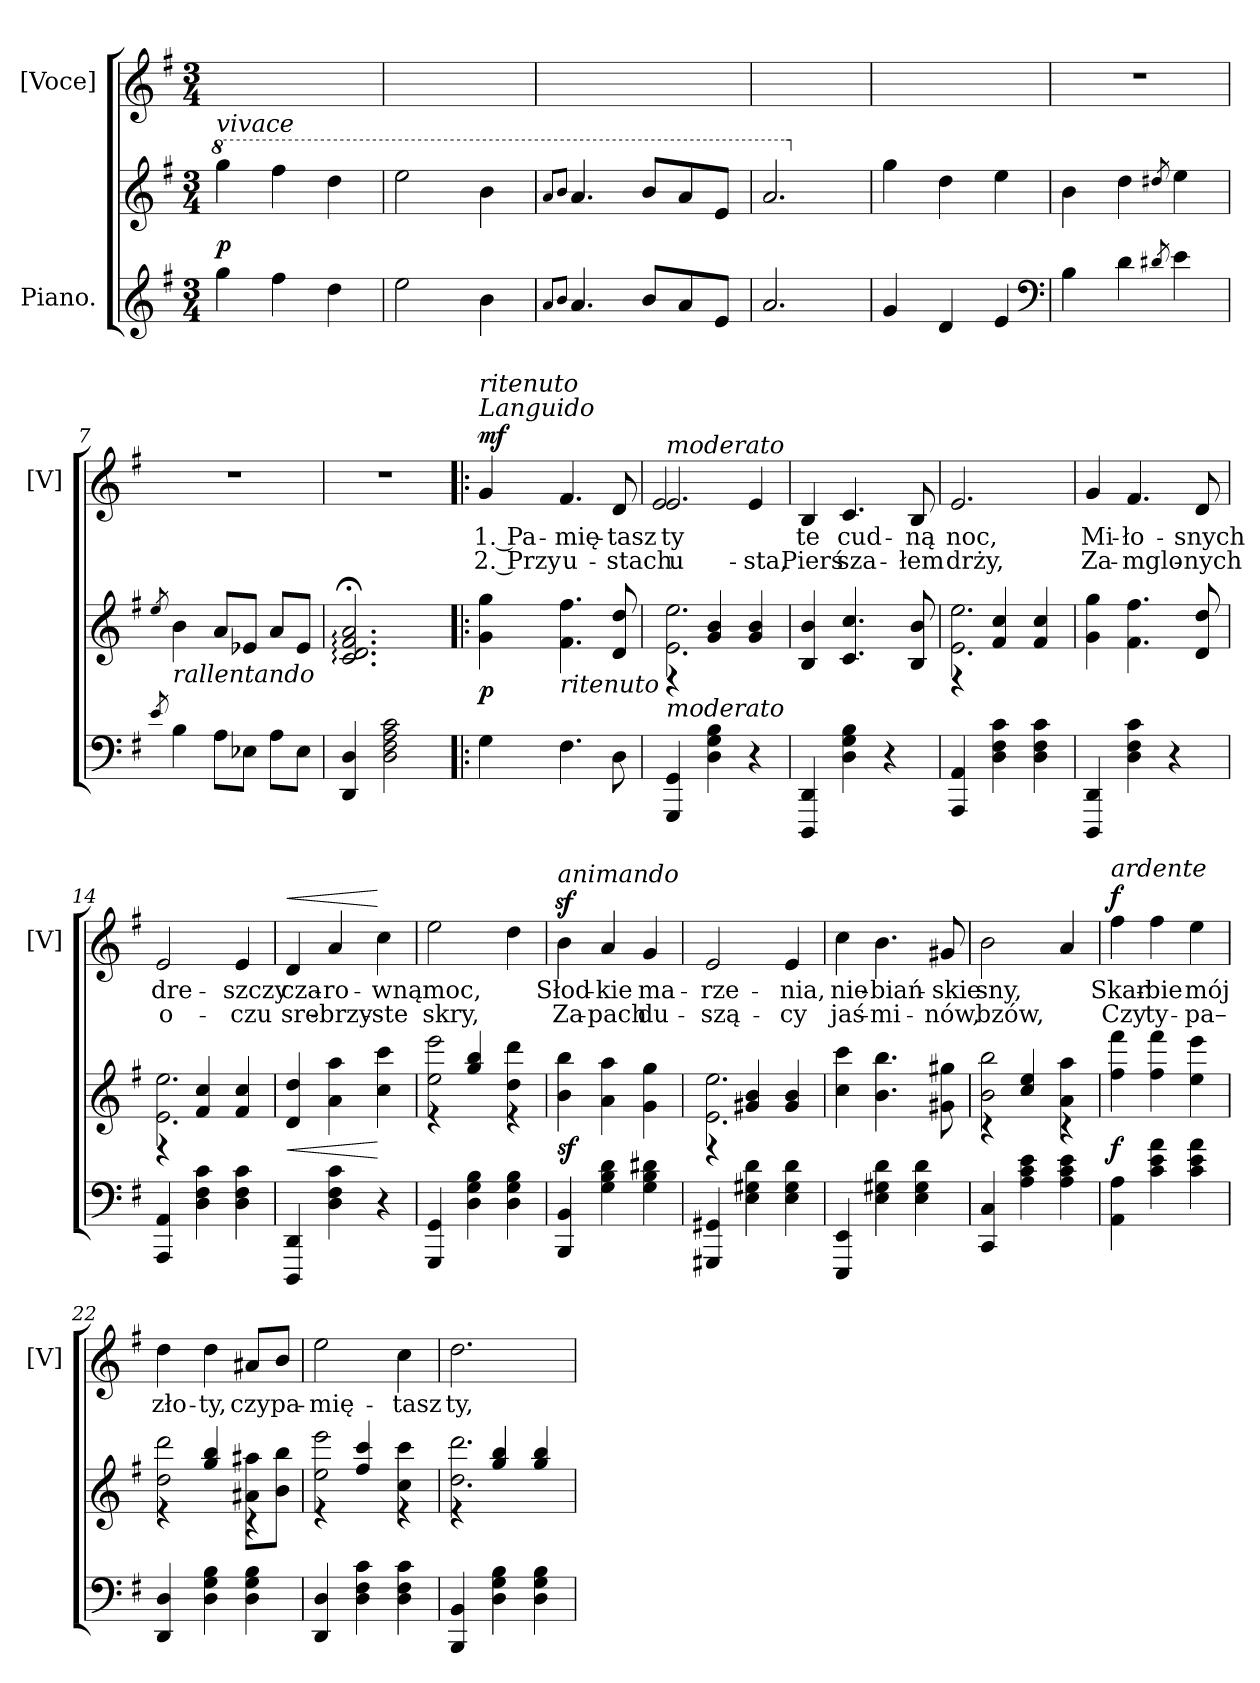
**kern	**kern	**dynam	**kern	**text	**text	**dynam
*part2	*part2	*part2	*part1	*part1	*part1	*part1
*staff3	*staff2	*staff2/3	*staff1	*staff1	*staff1	*staff1
*I"Piano.	*	*	*I"[Voce]	*	*	*
*	*	*	*I'[V]	*	*	*
*clefG2	*clefG2	*	*clefG2	*	*	*
*k[f#]	*k[f#]	*	*k[f#]	*	*	*
*G:	*G:	*	*G:	*	*	*
*M3/4	*M3/4	*	*M3/4	*	*	*
*	*8va	*	*	*	*	*
=1	=1	=1	=1	=1	=1	=1
!	!LO:TX:a:i:t=vivace	!	!	!	!	!
4gg\	4ggg\	p	2.ryy	.	.	.
4ff#\	4fff#\	.	.	.	.	.
4dd\	4ddd\	.	.	.	.	.
=2	=2	=2	=2	=2	=2	=2
2ee\	2eee\	.	2.ryy	.	.	.
4b\	4bb\	.	.	.	.	.
=3	=3	=3	=3	=3	=3	=3
8qqa/L	8qqaa/L	.	.	.	.	.
8qqb/J	8qqbb/J	.	.	.	.	.
4.a/	4.aa/	.	2.ryy	.	.	.
8b/L	8bb/L	.	.	.	.	.
8a/	8aa/	.	.	.	.	.
8e/J	8ee/J	.	.	.	.	.
=4	=4	=4	=4	=4	=4	=4
2.a/	2.aa/	.	2.ryy	.	.	.
=5	=5	=5	=5	=5	=5	=5
*	*X8va	*	*	*	*	*
4g/	4gg\	.	2.ryy	.	.	.
4d/	4dd\	.	.	.	.	.
4e/	4ee\	.	.	.	.	.
*clefF4	*	*	*	*	*	*
=6	=6	=6	=6	=6	=6	=6
4B\	4b\	.	2.r	.	.	.
4d\	4dd\	.	.	.	.	.
8qd#X/	8qdd#X/	.	.	.	.	.
4e\	4ee\	.	.	.	.	.
=7	=7	=7	=7	=7	=7	=7
8qe/	8qee/	.	.	.	.	.
!	!LO:TX:b:i:t=rallentando	!	!	!	!	!
4B\	4b\	.	2.r	.	.	.
8A\L	8a/L	.	.	.	.	.
8E-X\J	8e-X/J	.	.	.	.	.
8A\L	8a/L	.	.	.	.	.
8E-\J	8e-/J	.	.	.	.	.
=8	=8	=8	=8	=8	=8	=8
4DD/ 4D/	2.c;<:/ 2.d;<:/ 2.f#;<:/ 2.a;<:/	.	2.r	.	.	.
2D\ 2F#\ 2A\ 2c\	.	.	.	.	.	.
=9!|:	=9!|:	=9!|:	=9!|:	=9!|:	=9!|:	=9!|:
!	!	!	!LO:TX:a:i:t=Languido	!	!	!
!	!	!	!LO:TX:a:i:t=ritenuto	!	!	!
!	!	!	!	!	!	!LO:DY:a
4G\	4g\ 4gg\	p	4g/	1. Pa-	2. Przy	mf
!	!LO:TX:b:i:t=ritenuto	!	!	!	!	!
4.F#\	4.f#\ 4.ff#\	.	4.f#/	-mię-	u-	.
8D\	8d/ 8dd/	.	8d/	-tasz	-stach	.
=10	=10	=10	=10	=10	=10	=10
*	*^	*	*^	*	*	*
!	!	!	!	!LO:TX:a:i:t=moderato	!	!	!	!
!	!LO:TX:b:i:t=moderato	!	!	!	!	!	!	!
4GGG/ 4GG/	2.e\ 2.ee\	4r	.	2.e/	2e/	ty	u-	.
4D\ 4G\ 4B\	.	4g/ 4b/	.	.	.	.	.	.
4r	.	4g/ 4b/	.	.	4e/	.	-sta,	.
*	*v	*v	*	*	*	*	*	*
*	*	*	*v	*v	*	*	*
=11	=11	=11	=11	=11	=11	=11
4DDD/ 4DD/	4B/ 4b/	.	4B/	te	Pierś	.
4D\ 4G\ 4B\	4.c/ 4.cc/	.	4.c/	cud-	sza-	.
4r	.	.	.	.	.	.
.	8B/ 8b/	.	8B/	-ną	-łem	.
=12	=12	=12	=12	=12	=12	=12
*	*^	*	*	*	*	*
4AAA/ 4AA/	2.e\ 2.ee\	4r	.	2.e/	noc,	drży,	.
4D\ 4F#\ 4c\	.	4f#/ 4cc/	.	.	.	.	.
4D\ 4F#\ 4c\	.	4f#/ 4cc/	.	.	.	.	.
*	*v	*v	*	*	*	*	*
=13	=13	=13	=13	=13	=13	=13
4DDD/ 4DD/	4g\ 4gg\	.	4g/	Mi-	Za-	.
4D\ 4F#\ 4c\	4.f#\ 4.ff#\	.	4.f#/	-ło-	-mglo-	.
4r	.	.	.	.	.	.
.	8d/ 8dd/	.	8d/	-snych	-nych	.
=14	=14	=14	=14	=14	=14	=14
*	*^	*	*	*	*	*
4AAA/ 4AA/	2.e\ 2.ee\	4r	.	2e/	dre-	o-	.
4D\ 4F#\ 4c\	.	4f#/ 4cc/	.	.	.	.	.
4D\ 4F#\ 4c\	.	4f#/ 4cc/	.	4e/	-szczy	-czu	.
=15	=15	=15	=15	=15	=15	=15	=15
!	!	!	!	!	!	!	!LO:HP:a
*	*v	*v	*	*	*	*	*
4DDD/ 4DD/	4d/ 4dd/	<	4d/	cza-	sre-	<
4D\ 4F#\ 4c\	4a\ 4aa\	.	4a/	-ro-	-brzy-	.
4r	4cc\ 4ccc\	[	4cc\	-wną	-ste	[
=16	=16	=16	=16	=16	=16	=16
*	*^	*	*	*	*	*
4GGG/ 4GG/	2ee\ 2eee\	4r	.	2ee\	moc,	skry,	.
4D\ 4G\ 4B\	.	4gg/ 4bb/	.	.	.	.	.
4D\ 4G\ 4B\	4dd\ 4ddd\	4r	.	4dd\	.	.	.
=17	=17	=17	=17	=17	=17	=17	=17
!	!	!	!	!LO:TX:a:i:t=animando	!	!	!
!	!LO:TX:b:i:t=animando	!	!	!	!	!	!
*	*v	*v	*	*	*	*	*
4BBB/ 4BB/	4b\ 4bb\	sf	4bz>\	Słod-	Za-	.
4G\ 4B\ 4d\	4a\ 4aa\	.	4a/	-kie	-pach	.
4G\ 4B\ 4d#X\	4g\ 4gg\	.	4g/	ma-	du-	.
=18	=18	=18	=18	=18	=18	=18
*	*^	*	*	*	*	*
4GGG#X/ 4GG#X/	2.e\ 2.ee\	4r	.	2e/	-rze-	-szą-	.
4E\ 4G#X\ 4d\	.	4g#X/ 4b/	.	.	.	.	.
4E\ 4G#\ 4d\	.	4g#/ 4b/	.	4e/	-nia,	-cy	.
*	*v	*v	*	*	*	*	*
=19	=19	=19	=19	=19	=19	=19
4EEE/ 4EE/	4cc\ 4ccc\	.	4cc\	nie-	jaś-	.
4E\ 4G#X\ 4d\	4.b\ 4.bb\	.	4.b\	-biań-	-mi-	.
4E\ 4G#\ 4d\	.	.	.	.	.	.
.	8g#X\ 8gg#X\	.	8g#X/	-skie	-nów,	.
=20	=20	=20	=20	=20	=20	=20
*	*^	*	*	*	*	*
4CC/ 4C/	2b\ 2bb\	4r	.	2b\	sny,	bzów,	.
4A\ 4c\ 4e\	.	4cc/ 4ee/	.	.	.	.	.
4A\ 4c\ 4e\	4a\ 4aa\	4r	.	4a/	.	.	.
=21	=21	=21	=21	=21	=21	=21	=21
!	!	!	!	!LO:TX:a:i:t=ardente	!	!	!
!	!	!	!	!	!	!	!LO:DY:a
*	*v	*v	*	*	*	*	*
4AA\ 4A\	4ff#\ 4fff#\	f	4ff#\	Skar-	Czy	f
4c\ 4e\ 4a\	4ff#\ 4fff#\	.	4ff#\	-bie	ty-	.
4c\ 4e\ 4a\	4ee\ 4eee\	.	4ee\	mój	-pa–	.
=22	=22	=22	=22	=22	=22	=22
*	*^	*	*	*	*	*
4DD/ 4D/	2dd\ 2ddd\	4r	.	4dd\	zło-	.	.
4D\ 4G\ 4B\	.	4gg/ 4bb/	.	4dd\	-ty,	.	.
4D\ 4G\ 4B\	8a#X\ 8aa#X\L	4r	.	8a#X/L	czy	.	.
.	8b\ 8bb\J	.	.	8b/J	pa-	.	.
=23	=23	=23	=23	=23	=23	=23	=23
4DD/ 4D/	2ee\ 2eee\	4r	.	2ee\	-mię-	.	.
4D\ 4F#\ 4c\	.	4ff#/ 4ccc/	.	.	.	.	.
4D\ 4F#\ 4c\	4cc\ 4ccc\	4r	.	4cc\	-tasz	.	.
=24	=24	=24	=24	=24	=24	=24	=24
4BBB/ 4BB/	2.dd\ 2.ddd\	4r	.	2.dd\	ty,	.	.
4D\ 4G\ 4B\	.	4gg/ 4bb/	.	.	.	.	.
4D\ 4G\ 4B\	.	4gg/ 4bb/	.	.	.	.	.
*	*v	*v	*	*	*	*	*
=	=	=	=	=	=	=
*-	*-	*-	*-	*-	*-	*-
